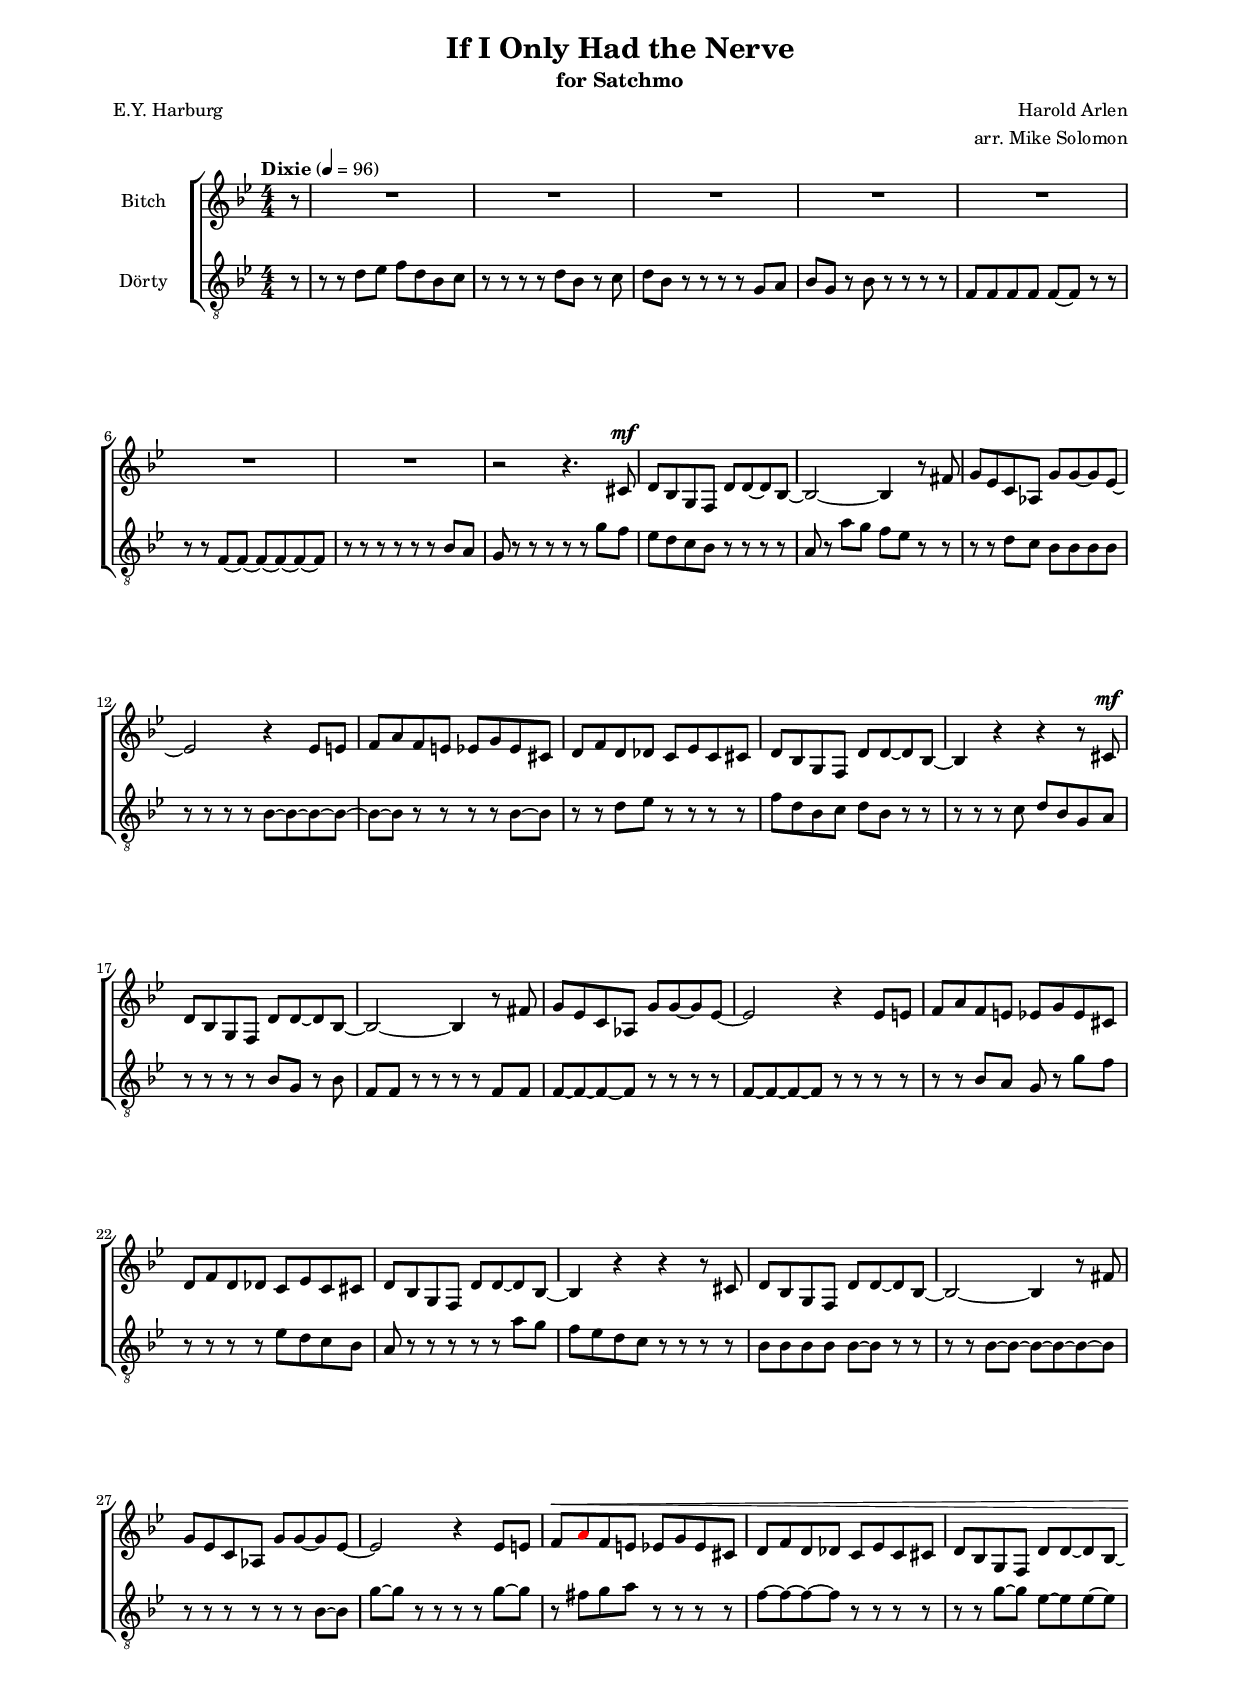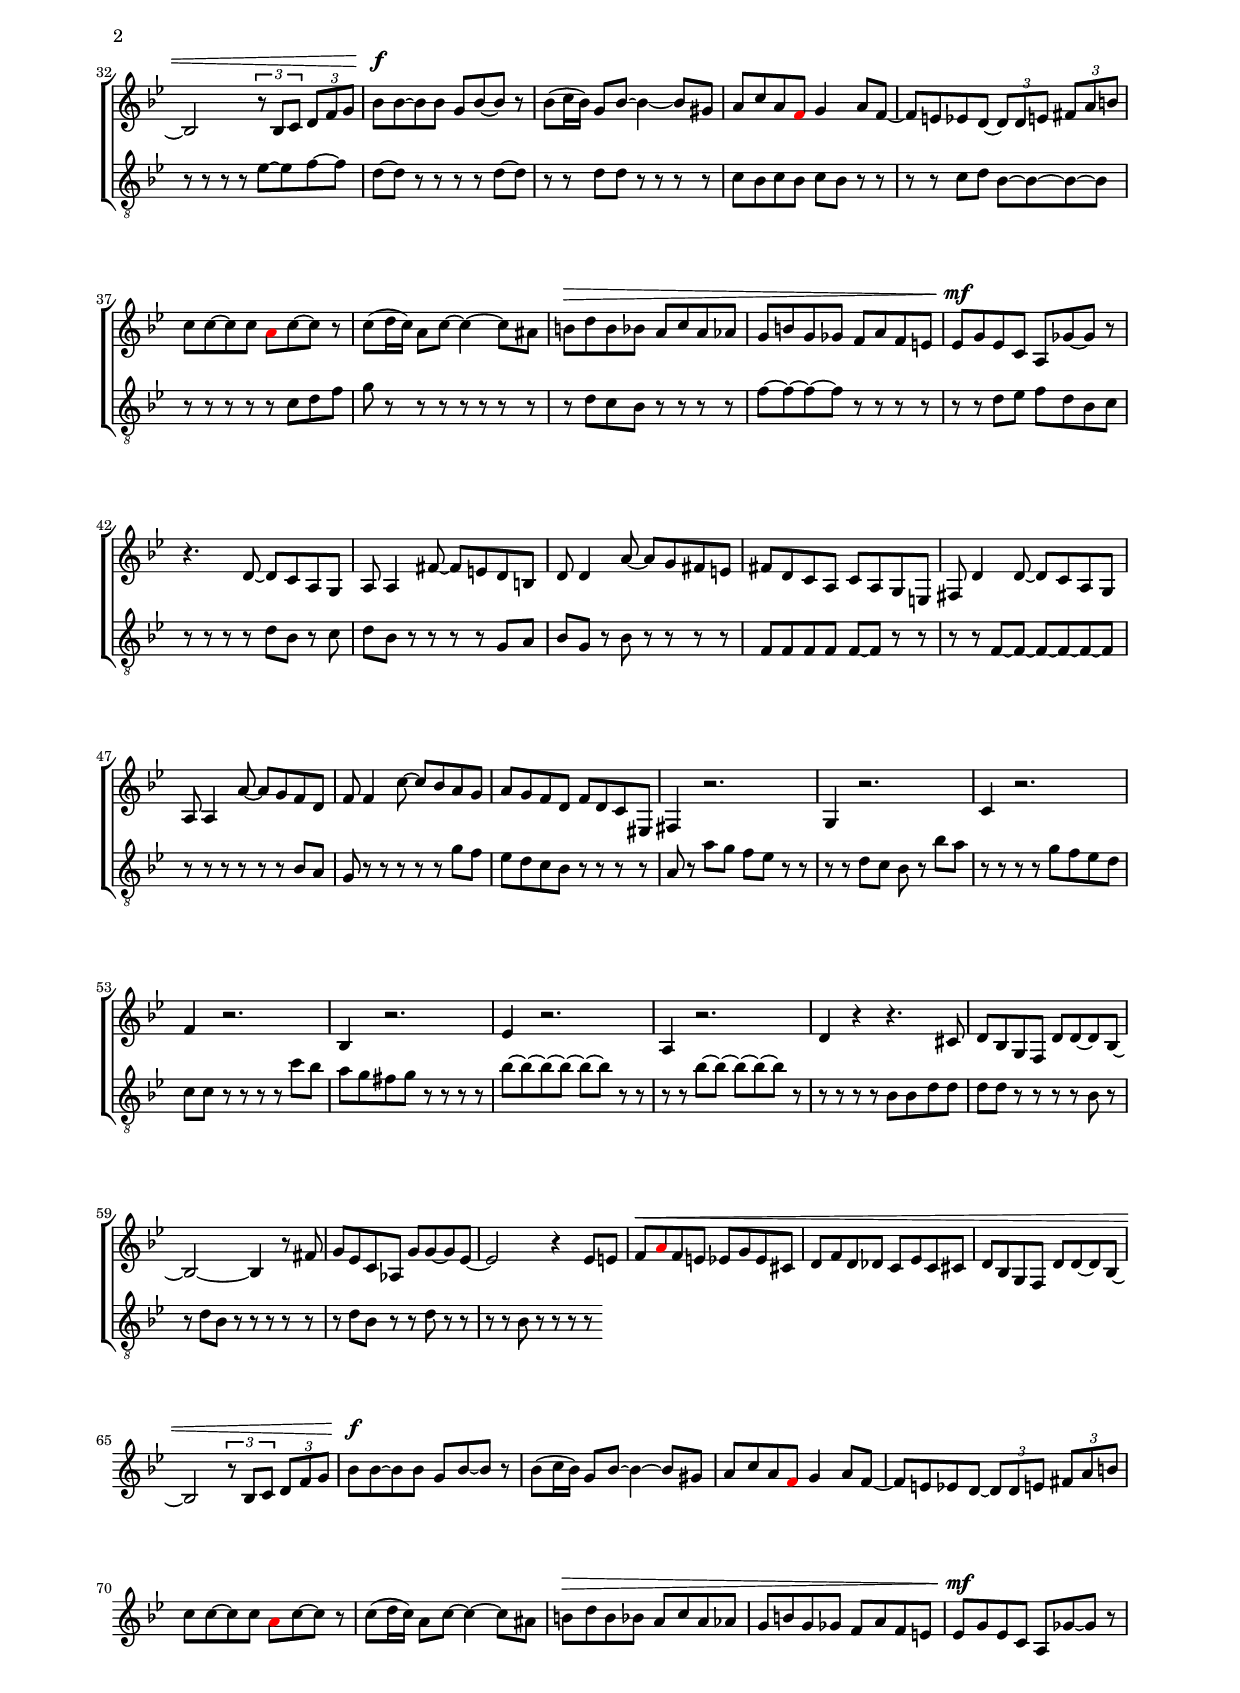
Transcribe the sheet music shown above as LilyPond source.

\version "2.19.0"
\include "defs-devel.ly"

marD = \markup \null
elsD = \markup \null
mikD = \markup \null
rynZ = \markup \null
desD = \markup \null

#(set-global-staff-size 15.87)
autoBeamInstruction = \autoBeamOn

solo = \markup \italic "solo"
psolo = \markup \italic "(solo)"
skat = \markup \italic "sit skat"
shoot = \markup \italic "SYT"

\header {
  title = "If I Only Had the Nerve"
  subtitle = "for Satchmo"
  %title = "Somewhere Over the Rainbow"
  composer = "Harold Arlen"
  poet = "E.Y. Harburg"
  arranger = "arr. Mike Solomon"
  %arranger = "arr. (anon)"
}
\paper {
  #(define fonts
    (set-global-fonts
    #:music "lilyjazz"
    #:brace "lilyjazz"
    #:roman "LilyJAZZText"
    #:sans "LilyJAZZChord"
    #:factor (/ staff-height pt 20)
  ))
  ragged-right = ##f
  left-margin = 0.75\in
  right-margin = 0.75\in
  %top-margin = 0.5\in
  bottom-margin = 0.6\in
  ragged-last-bottom = ##f
  %max-systems-per-page = #2
  %oddHeaderMarkup = "FIRST FULL DRAFT 20.10.14 4:44"
  %evenHeaderMarkup = "FIRST FULL DRAFT 20.10.14 4:44"
}


#(ly:set-option 'point-and-click #f)

#(set-global-staff-size 15.87)

railroad =  {
  \once \override BreathingSign.text = \markup \musicglyph #"scripts.caesura.straight"
  \breathe
}
myred = \once \override NoteHead #'color = #red

php = \once \override Hairpin.stencil = #(parenthesize-callback ly:hairpin::print)

\paper {
  footnote-separator-markup = \markup { \column { " "\override #`(span-factor . 1/5) { \draw-hline } }}
  footnote-padding = 1\mm
  top-system-spacing = #'((basic-distance . 1) (minimum-distance . 0) (padding . 1) (stretchability . 40))
  bottom-system-spacing = #'((basic-distance . 1) (minimum-distance . 0) (padding . 1) (stretchability . 50))
  ragged-right = ##f
}

prefatoryMatter = {
  \key bes \major
  \autoBeamInstruction
  \time 4/4
}

scorePrefatoryMatter = {
  \prefatoryMatter
  \partial 8
}

midiPrefatoryMatter = {
  \prefatoryMatter
  \partial 8
}

theme = \relative c {
  cis8-\tag #'first \mf |
  d8 bes8 g8 f8 d'8 d8 ~ d8 bes8 ~ |
  bes2 ~ bes4 r8 fis'8 |
  g8 ees8 c8 aes8 g'8 g8 ~ g8 ees8 ~ |
  ees2 r4 ees8 e8 |
  f8-\tag #'second \< \tag #'second { \rred } a8 f8 e8 ees8 g8 ees8 cis8 |
  d8 f8 d8 des8 c8 ees8 c8 cis8 |
  d8 bes8 g8 f8 d'8 d8 ~ d8 bes8 ~ |
  \tag #'first { bes4 }
  \tag #'second { bes2 }
}

marks = {
  \tempo "Dixie" 4=96
  \time 4/4
  \set Score.tempoWholesPerMinute = #(ly:make-moment (* 3 96) 8 0 0)
  \partial 8 s8
  \repeat unfold 200 \unfoldSwing #96
}

soprano = \transpose c c {
  r8
  R1*7
  r2 r4.
  \transpose c c' \removeWithTag #'second \theme
  r4 r4 r8
  \transpose c c' \removeWithTag #'second \theme
  r4 r4 r8
  \transpose c c' \removeWithTag #'first \theme
  \relative c' {
    \times 2/3 { r8 bes c } \times 2/3 { d f g } |
    bes8\f bes8 ~ bes8 bes8 g8 bes8 ~ bes8 r8 |
    bes8 ( c16 bes ) g8 bes8 ~ bes4 ~ bes8 gis8 |
    a8 c8 a8 \rred f8 g4 a8 f8 ~ |
    f8 e8 ees8 d8 ~ \times 2/3 { d d e } \times 2/3 { fis a b } |
    c8 c8 ~ c8 c8 \rred a8 c8 ~ c8 r8 |
    c8 ( d16 c ) a8 c8 ~ c4 ~ c8 ais8 |
    b8\> d8 b8 bes8 a8 c8 a8 aes8 |
    g8 b8 g8 ges8 f8 a8 f8 e8 |
    ees8\mf g8 ees8 c8 a8 ges'8 ~ ges8 r8 |
    r4. d8 ~ d c a g |
    a a4 fis'8 ~ fis e d b |
    d d4 a'8 ~ a g fis e |
    fis d c a c a g e |
    fis d'4 d8 ~ d c a g |
    a a4 a'8 ~ a g f d |
    f f4 c'8 ~ c bes a g |
    a g f d f d c eis, |
    fis4 r2. |
    g4 r2. |
    c4 r2. |
    f4 r2. |
    bes,4 r2. |
    ees4 r2. |
    a,4 r2. |
    d4 r4 r4. 
  }
  \transpose c c' \removeWithTag #'first \theme
  \relative c' {
      \times 2/3 { r8 bes c } \times 2/3 { d f g } |
      bes8\f bes8 ~ bes8 bes8 g8 bes8 ~ bes8 r8 |
      bes8 ( c16 bes ) g8 bes8 ~ bes4 ~ bes8 gis8 |
      a8 c8 a8 \rred f8 g4 a8 f8 ~ |
      f8 e8 ees8 d8 ~ \times 2/3 { d d e } \times 2/3 { fis a b } |
      c8 c8 ~ c8 c8 \rred a8 c8 ~ c8 r8 |
      c8 ( d16 c ) a8 c8 ~ c4 ~ c8 ais8 |
      b8\> d8 b8 bes8 a8 c8 a8 aes8 |
      g8 b8 g8 ges8 f8 a8 f8 e8 |
      ees8\mf g8 ees8 c8 a8 ges'8 ~ ges8 r8 |
  }
}

sopranoWords = \lyricmode {
}

test = \transpose c c, {
  \clef "treble_8"
  \transpose g g { r8 r8 r8 d''8 ees''8 f''8 d''8 bes'8 c''8 r8 r8 r8 r8 d''8 bes'8 r8 c''8 d''8 bes'8 r8 r8 r8 r8 g'8 a'8 bes'8 g'8 r8 bes'8 r8 r8 r8 r8 f'8 f'8 f'8 f'8 f'8 ~ f'8 r8 r8 r8 r8 f'8 ~ f'8 ~ f'8 ~ f'8 ~ f'8 ~ f'8 r8 r8 r8 r8 r8 r8 bes'8 a'8 g'8 r8 r8 r8 r8 r8 g''8 f''8 ees''8 d''8 c''8 bes'8 r8 r8 r8 r8 a'8 r8 a''8 g''8 f''8 ees''8 r8 r8 r8 r8 d''8 c''8 bes'8 bes'8 bes'8 bes'8 r8 r8 r8 r8 bes'8 ~ bes'8 ~ bes'8 ~ bes'8 ~ bes'8 ~ bes'8 r8 r8 r8 r8 bes'8 ~ bes'8 r8 r8 d''8 ees''8 r8 r8 r8 r8 f''8 d''8 bes'8 c''8 d''8 bes'8 r8 r8 r8 r8 r8 c''8 d''8 bes'8 g'8 a'8 r8 r8 r8 r8 bes'8 g'8 r8 bes'8 f'8 f'8 r8 r8 r8 r8 f'8 f'8 f'8 ~ f'8 ~ f'8 ~ f'8 r8 r8 r8 r8 f'8 ~ f'8 ~ f'8 ~ f'8 r8 r8 r8 r8 r8 r8 bes'8 a'8 g'8 r8 g''8 f''8 r8 r8 r8 r8 ees''8 d''8 c''8 bes'8 a'8 r8 r8 r8 r8 r8 a''8 g''8 f''8 ees''8 d''8 c''8 r8 r8 r8 r8 bes'8 bes'8 bes'8 bes'8 bes'8 ~ bes'8 r8 r8 r8 r8 bes'8 ~ bes'8 ~ bes'8 ~ bes'8 ~ bes'8 ~ bes'8 r8 r8 r8 r8 r8 r8 bes'8 ~ bes'8 g''8 ~ g''8 r8 r8 r8 r8 g''8 ~ g''8 r8 fis''8 g''8 a''8 r8 r8 r8 r8 f''8 ~ f''8 ~ f''8 ~ f''8 r8 r8 r8 r8 r8 r8 g''8 ~ g''8 ees''8 ~ ees''8 ees''8 ~ ees''8 r8 r8 r8 r8 ees''8 ~ ees''8 f''8 ~ f''8 d''8 ~ d''8 r8 r8 r8 r8 d''8 ~ d''8 r8 r8 d''8 d''8 r8 r8 r8 r8 c''8 bes'8 c''8 bes'8 c''8 bes'8 r8 r8 r8 r8 c''8 d''8 bes'8 ~ bes'8 ~ bes'8 ~ bes'8 r8 r8 r8 r8 r8 c''8 d''8 f''8 g''8 r8 r8 r8 r8 r8 r8 r8 r8 d''8 c''8 bes'8 r8 r8 r8 r8 f''8 ~ f''8 ~ f''8 ~ f''8 r8 r8 r8 r8 r8 r8 d''8 ees''8 f''8 d''8 bes'8 c''8 r8 r8 r8 r8 d''8 bes'8 r8 c''8 d''8 bes'8 r8 r8 r8 r8 g'8 a'8 bes'8 g'8 r8 bes'8 r8 r8 r8 r8 f'8 f'8 f'8 f'8 f'8 ~ f'8 r8 r8 r8 r8 f'8 ~ f'8 ~ f'8 ~ f'8 ~ f'8 ~ f'8 r8 r8 r8 r8 r8 r8 bes'8 a'8 g'8 r8 r8 r8 r8 r8 g''8 f''8 ees''8 d''8 c''8 bes'8 r8 r8 r8 r8 a'8 r8 a''8 g''8 f''8 ees''8 r8 r8 r8 r8 d''8 c''8 bes'8 r8 bes''8 a''8 r8 r8 r8 r8 g''8 f''8 ees''8 d''8 c''8 c''8 r8 r8 r8 r8 c'''8 bes''8 a''8 g''8 fis''8 g''8 r8 r8 r8 r8 bes''8 ~ bes''8 ~ bes''8 ~ bes''8 ~ bes''8 ~ bes''8 r8 r8 r8 r8 bes''8 ~ bes''8 ~ bes''8 ~ bes''8 ~ bes''8 r8 r8 r8 r8 r8 bes'8 bes'8 d''8 d''8 d''8 d''8 r8 r8 r8 r8 bes'8 r8 r8 d''8 bes'8 r8 r8 r8 r8 r8 r8 d''8 bes'8 r8 r8 d''8 r8 r8 r8 r8 bes'8 r8 r8 r8 r8 }
}


\score {
  \new ChoirStaff <<
    \new Staff \with { instrumentName = \bitchName %shortInstrumentName = #"M."
} <<
      \new Voice = "soprano" { << { \numericTimeSignature
	\scorePrefatoryMatter
        \soprano
      } {
	\scorePrefatoryMatter
        \marks
      } >> }
      \new Lyrics \lyricsto "soprano" {
        \sopranoWords
      }
    >>
    \new Staff \with { instrumentName = \dortyName %shortInstrumentName = #"E."
} <<
      \new Voice = "mezzo" { \numericTimeSignature
	\scorePrefatoryMatter
        \test
      }
    >>
  >>
  \midi{}
  \layout {
    \context {
      \Voice
      \override TextScript #'layer = #6
      \override NoteHead #'layer = #7
      \override Glissando #'breakable = ##t
      \override TupletNumber #'breakable = ##t
      \override TupletBracket #'breakable = ##t
      \override DynamicLineSpanner.direction = #UP
      \remove "Forbid_line_break_engraver"
    }
    \context {
      \Staff
      %\consists "Metronome_mark_engraver"
      \override TimeSignature #'style = #'numbered
      \override StaffSymbol #'layer = #4
      \override TimeSignature #'layer = #3
      \override TimeSignature #'whiteout = ##t
    }
    \context {
      \Lyrics
      %\override LyricText #'whiteout = ##t
      \override LyricText #'layer = #6
    }
    \context {
      \Score
      %\remove "Metronome_mark_engraver"
      \override NonMusicalPaperColumn #'allow-loose-spacing = ##f
    }
  }
}
